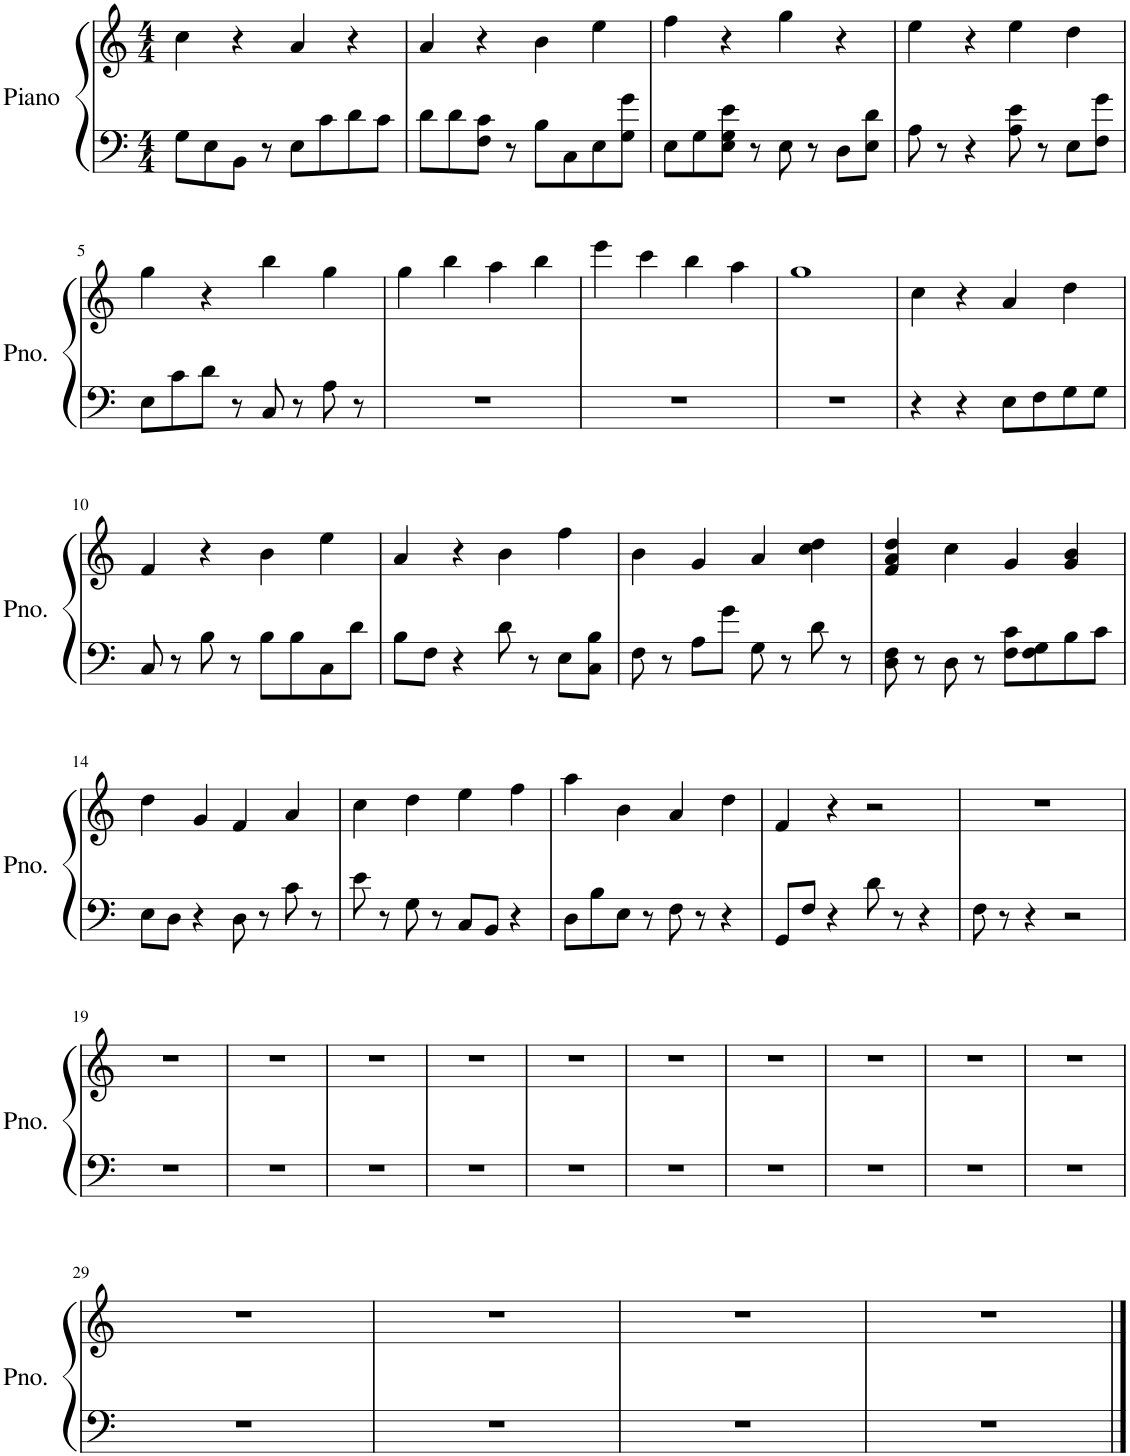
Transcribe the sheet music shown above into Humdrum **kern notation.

**kern	**kern
*part1	*part1
*staff2	*staff1
*I"Piano	*
*I'Pno.	*
*clefF4	*clefG2
*k[]	*k[]
*M4/4	*M4/4
=1	=1
8G\L	4cc\
8E\	.
8BB\J	4r
8r	.
8E\L	4a/
8c\	.
8d\	4r
8c\J	.
=2	=2
8d\L	4a/
8d\	.
8F\ 8c\J	4r
8r	.
8B\L	4b\
8C\	.
8E\	4ee\
8G\ 8g\J	.
=3	=3
8E\L	4ff\
8G\	.
8E\ 8G\ 8e\J	4r
8r	.
8E\	4gg\
8r	.
8D\L	4r
8E\ 8d\J	.
=4	=4
8A\	4ee\
8r	.
4r	4r
8A\ 8e\	4ee\
8r	.
8E\L	4dd\
8F\ 8g\J	.
!!LO:LB:g=z
=5	=5
8E\L	4gg\
8c\	.
8d\J	4r
8r	.
8C/	4bb\
8r	.
8A\	4gg\
8r	.
=6	=6
1r	4gg\
.	4bb\
.	4aa\
.	4bb\
=7	=7
1r	4eee\
.	4ccc\
.	4bb\
.	4aa\
=8	=8
1r	1gg
=9	=9
4r	4cc\
4r	4r
8E\L	4a/
8F\	.
8G\	4dd\
8G\J	.
!!LO:LB:g=z
=10	=10
8C/	4f/
8r	.
8B\	4r
8r	.
8B\L	4b\
8B\	.
8C\	4ee\
8d\J	.
=11	=11
8B\L	4a/
8F\J	.
4r	4r
8d\	4b\
8r	.
8E\L	4ff\
8C\ 8B\J	.
=12	=12
8F\	4b\
8r	.
8A\L	4g/
8g\J	.
8G\	4a/
8r	.
8d\	4cc\ 4dd\
8r	.
=13	=13
8D\ 8F\	4f/ 4a/ 4dd/
8r	.
8D\	4cc\
8r	.
8F\ 8c\L	4g/
8F\ 8G\	.
8B\	4g/ 4b/
8c\J	.
!!LO:LB:g=z
=14	=14
8E\L	4dd\
8D\J	.
4r	4g/
8D\	4f/
8r	.
8c\	4a/
8r	.
=15	=15
8e\	4cc\
8r	.
8G\	4dd\
8r	.
8C/L	4ee\
8BB/J	.
4r	4ff\
=16	=16
8D\L	4aa\
8B\	.
8E\J	4b\
8r	.
8F\	4a/
8r	.
4r	4dd\
=17	=17
8GG/L	4f/
8F/J	.
4r	4r
8d\	2r
8r	.
4r	.
=18	=18
8F\	1r
8r	.
4r	.
2r	.
!!LO:LB:g=z
=19	=19
1r	1r
=20	=20
1r	1r
=21	=21
1r	1r
=22	=22
1r	1r
=23	=23
1r	1r
=24	=24
1r	1r
=25	=25
1r	1r
=26	=26
1r	1r
=27	=27
1r	1r
=28	=28
1r	1r
!!LO:LB:g=z
=29	=29
1r	1r
=30	=30
1r	1r
=31	=31
1r	1r
=32	=32
1r	1r
==	==
*-	*-
